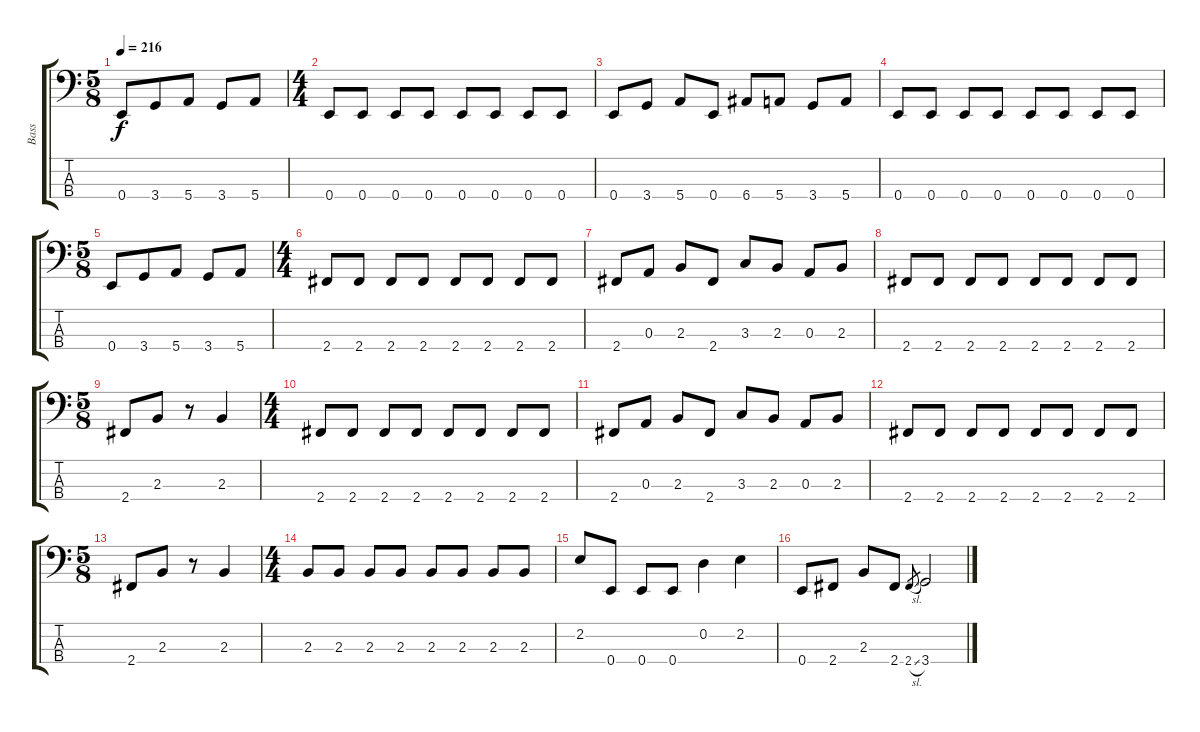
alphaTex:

\track ("Bass" "Bass") {instrument electricbassfinger}
\staff {score tabs}
\tuning (G2 D2 A1 E1) {hide}
\ts (5 8)
\tempo 216
\clef f4
\ks c
0.4.8{dy f} 3.4.8 5.4.8 3.4.8 5.4.8 |
\ts (4 4)
0.4.8 0.4.8 0.4.8 0.4.8 0.4.8 0.4.8 0.4.8 0.4.8 |
0.4.8 3.4.8 5.4.8 0.4.8 6.4.8 5.4.8 3.4.8 5.4.8 |
0.4.8 0.4.8 0.4.8 0.4.8 0.4.8 0.4.8 0.4.8 0.4.8 |
\ts (5 8)
0.4.8 3.4.8 5.4.8 3.4.8 5.4.8 |
\ts (4 4)
2.4.8 2.4.8 2.4.8 2.4.8 2.4.8 2.4.8 2.4.8 2.4.8 |
2.4.8 0.3.8 2.3.8 2.4.8 3.3.8 2.3.8 0.3.8 2.3.8 |
2.4.8 2.4.8 2.4.8 2.4.8 2.4.8 2.4.8 2.4.8 2.4.8 |
\ts (5 8)
2.4.8 2.3.8 r.8 2.3.4 |
\ts (4 4)
2.4.8 2.4.8 2.4.8 2.4.8 2.4.8 2.4.8 2.4.8 2.4.8 |
2.4.8 0.3.8 2.3.8 2.4.8 3.3.8 2.3.8 0.3.8 2.3.8 |
2.4.8 2.4.8 2.4.8 2.4.8 2.4.8 2.4.8 2.4.8 2.4.8 |
\ts (5 8)
2.4.8 2.3.8 r.8 2.3.4 |
\ts (4 4)
2.3.8 2.3.8 2.3.8 2.3.8 2.3.8 2.3.8 2.3.8 2.3.8 |
2.2.8 0.4.8 0.4.8 0.4.8 0.2.4 2.2.4 |
0.4.8 2.4.8 2.3.8 2.4.8 2.4{sl}.8{gr} 3.4.2
